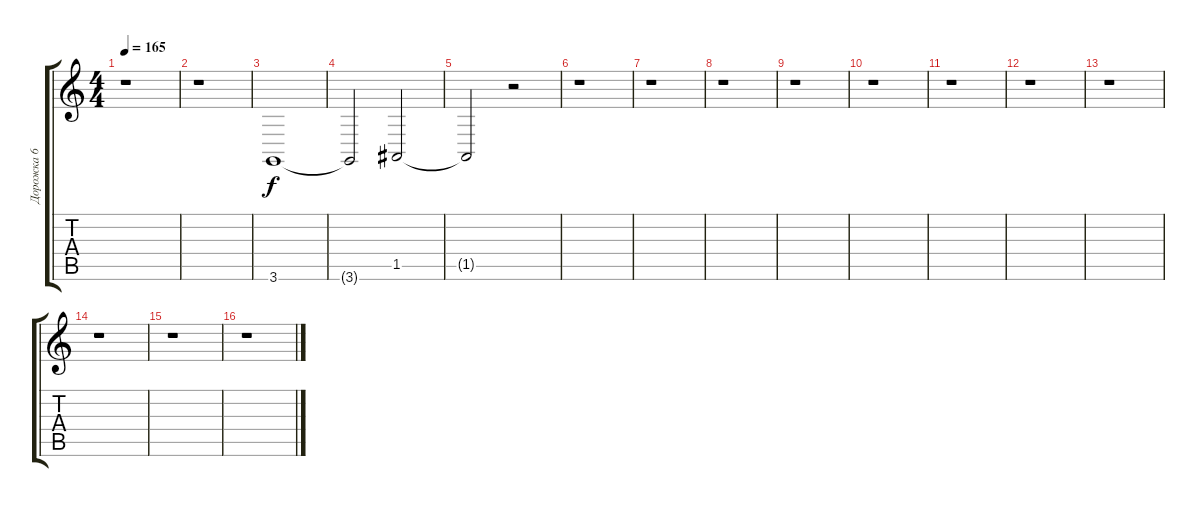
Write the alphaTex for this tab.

\track ("Дорожка 6" "Дорожка 6") {instrument synthstrings1}
\staff {score tabs}
\tuning (E4 B3 G3 D3 A2 E2) {hide}
\ts (4 4)
\tempo 165
\clef g2
\ks c
r.1{dy f} |
r.1 |
3.6.1 |
3.6{t}.2 1.5.2 |
1.5{t}.2 r.2 |
r.1 |
r.1 |
r.1 |
r.1 |
r.1 |
r.1 |
r.1 |
r.1 |
r.1 |
r.1 |
r.1
